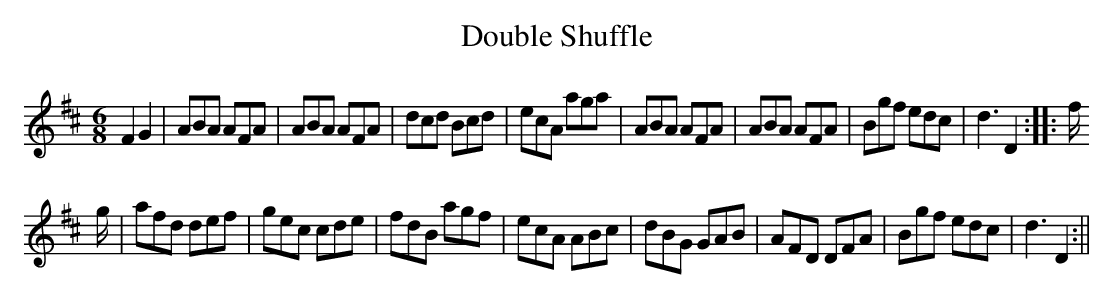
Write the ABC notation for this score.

X:1
T:Double Shuffle
M:6/8
L:1/8
K:D major
F2G2|ABA AFA|ABA AFA|dcd Bcd|ecA aga|ABA AFA|ABA AFA|Bgf edc|d3D2:||:f/2
g/2|afd def|gec cde|fdB agf|ecA ABc|dBG GAB|AFD DFA|Bgf edc|d3D2:||
